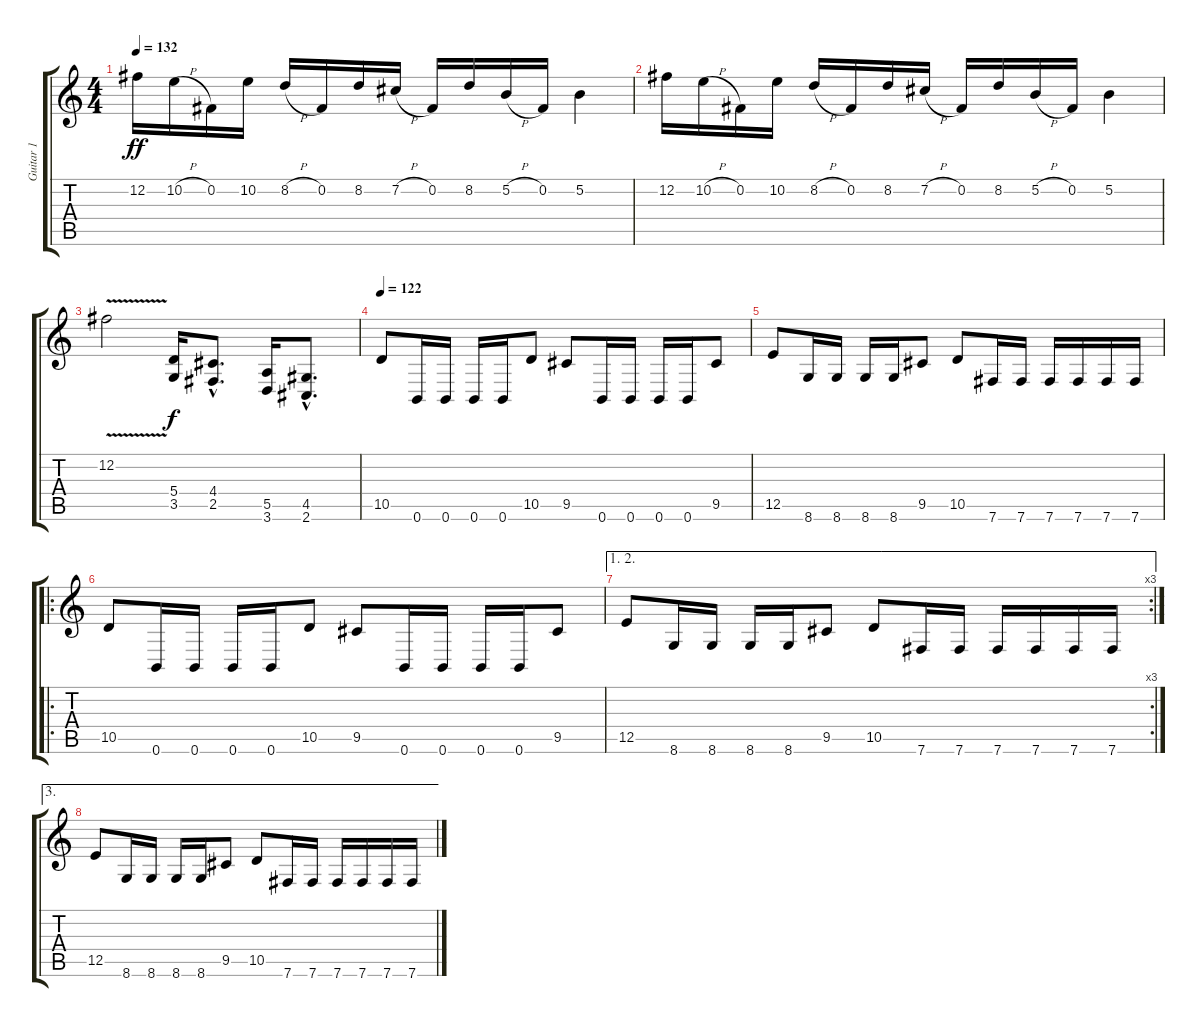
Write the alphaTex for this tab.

\track ("Guitar 1" "Guitar 1") {instrument distortionguitar}
\staff {score tabs}
\tuning (B3 Gb3 D3 A2 E2 B1) {hide}
\ts (4 4)
\tempo 132
\clef g2
\ks c
12.2.16{dy ff} 10.2{h}.16 0.2.16 10.2.16 8.2{h}.16 0.2.16 8.2.16 7.2{h}.16 0.2.16 8.2.16 5.2{h}.16 0.2.16 5.2.4 |
12.2.16 10.2{h}.16 0.2.16 10.2.16 8.2{h}.16 0.2.16 8.2.16 7.2{h}.16 0.2.16 8.2.16 5.2{h}.16 0.2.16 5.2.4 |
12.2{v}.2 (5.4 3.5).16{dy f volume 14 balance 10} (4.4{hac} 2.5{hac}).8{d} (5.5 3.6).16 (4.5{hac} 2.6{hac}).8{d} |
\tempo 122
10.5.8 0.6.16 0.6.16 0.6.16 0.6.16 10.5.8 9.5.8 0.6.16 0.6.16 0.6.16 0.6.16 9.5.8 |
12.5.8 8.6.16 8.6.16 8.6.16 8.6.16 9.5.8 10.5.8 7.6.16 7.6.16 7.6.16 7.6.16 7.6.16 7.6.16 |
\ro
10.5.8 0.6.16 0.6.16 0.6.16 0.6.16 10.5.8 9.5.8 0.6.16 0.6.16 0.6.16 0.6.16 9.5.8 |
\ae (1 2)
\rc 3
12.5.8 8.6.16 8.6.16 8.6.16 8.6.16 9.5.8 10.5.8 7.6.16 7.6.16 7.6.16 7.6.16 7.6.16 7.6.16 |
\ae 3
12.5.8 8.6.16 8.6.16 8.6.16 8.6.16 9.5.8 10.5.8 7.6.16 7.6.16 7.6.16 7.6.16 7.6.16 7.6.16
